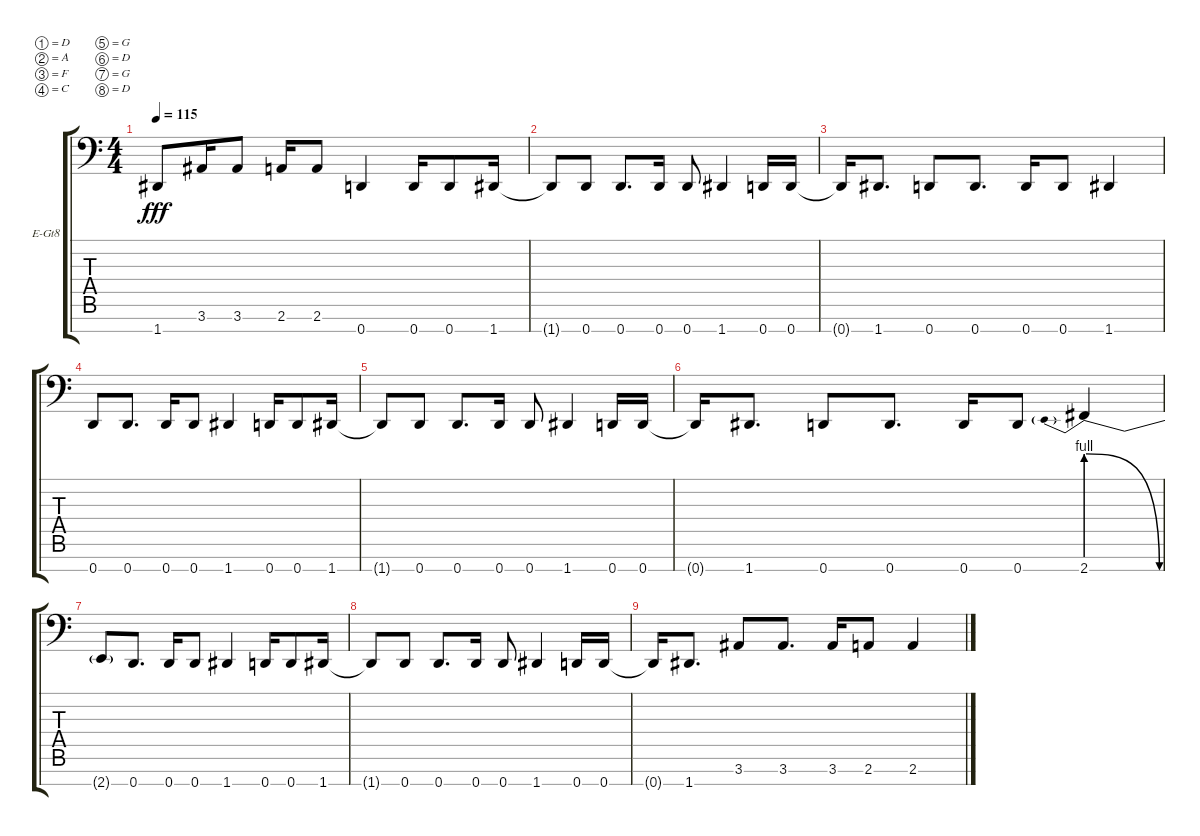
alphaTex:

\bracketExtendMode groupsimilarinstruments
\firstSystemTrackNameOrientation horizontal
\otherSystemsTrackNameOrientation horizontal
\track ("Sam" "E-Gt8") {instrument overdrivenguitar}
\staff {score tabs}
\tuning (D4 A3 F3 C3 G2 D2 G1 D1)
\ts (4 4)
\tempo 115
\clef f4
\ks c
1.8{t}.8{dy fff} 3.7.16 3.7.8 2.7.16 2.7.8 0.8.4 0.8.16 0.8.8 1.8.16 |
1.8{t}.8 0.8.8 0.8.8{d} 0.8.16 0.8.8 1.8.4 0.8.16 0.8.16 |
0.8{t}.16 1.8.8{d} 0.8.8 0.8.8{d} 0.8.16 0.8.8 1.8.4 |
0.8.8 0.8.8{d} 0.8.16 0.8.8 1.8.4 0.8.16 0.8.8 1.8.16 |
1.8{t}.8 0.8.8 0.8.8{d} 0.8.16 0.8.8 1.8.4 0.8.16 0.8.16 |
0.8{t}.16 1.8.8{d} 0.8.8 0.8.8{d} 0.8.16 0.8.8 2.8{be (prebendrelease 0 4 59.4 0)}.4 |
2.8{t}.8 0.8.8{d} 0.8.16 0.8.8 1.8.4 0.8.16 0.8.8 1.8.16 |
1.8{t}.8 0.8.8 0.8.8{d} 0.8.16 0.8.8 1.8.4 0.8.16 0.8.16 |
0.8{t}.16 1.8.8{d} 3.7.8 3.7.8{d} 3.7.16 2.7.8 2.7.4
